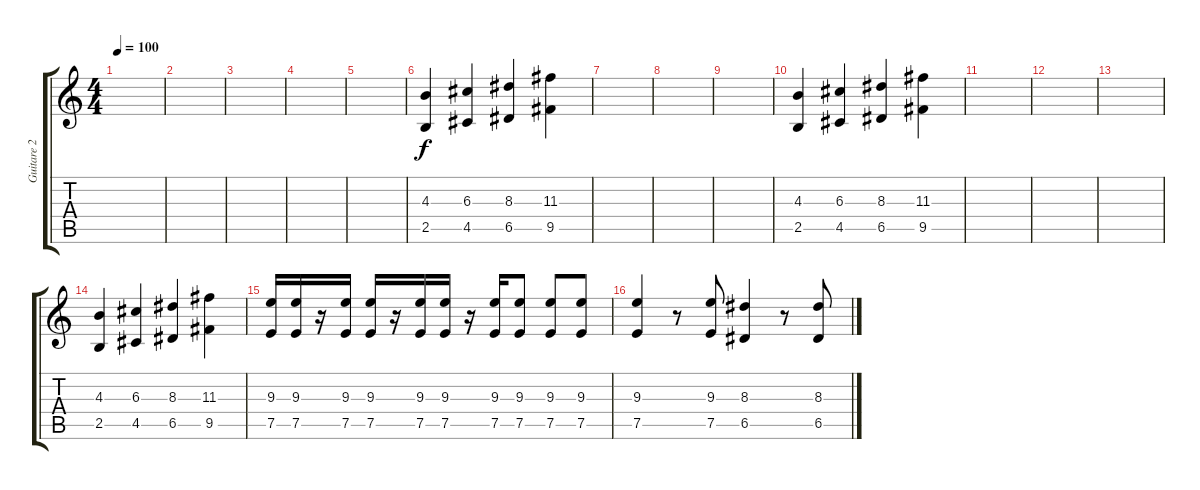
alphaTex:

\track ("Guitare 2" "Guitare 2") {instrument distortionguitar}
\staff {score tabs}
\tuning (E4 B3 G3 D3 A2 E2) {hide}
\ts (4 4)
\tempo 100
\clef g2
\ks c
|
|
|
|
|
(4.3 2.5).4 (6.3 4.5).4 (8.3 6.5).4 (11.3 9.5).4 |
|
|
|
(4.3 2.5).4 (6.3 4.5).4 (8.3 6.5).4 (11.3 9.5).4 |
|
|
|
(4.3 2.5).4 (6.3 4.5).4 (8.3 6.5).4 (11.3 9.5).4 |
(9.3 7.5).16 (9.3 7.5).16 r.16 (9.3 7.5).16 (9.3 7.5).16 r.16 (9.3 7.5).16 (9.3 7.5).16 r.16 (9.3 7.5).16 (9.3 7.5).8 (9.3 7.5).8 (9.3 7.5).8 |
(9.3 7.5).4 r.8 (9.3 7.5).8 (8.3 6.5).4 r.8 (8.3 6.5).8
